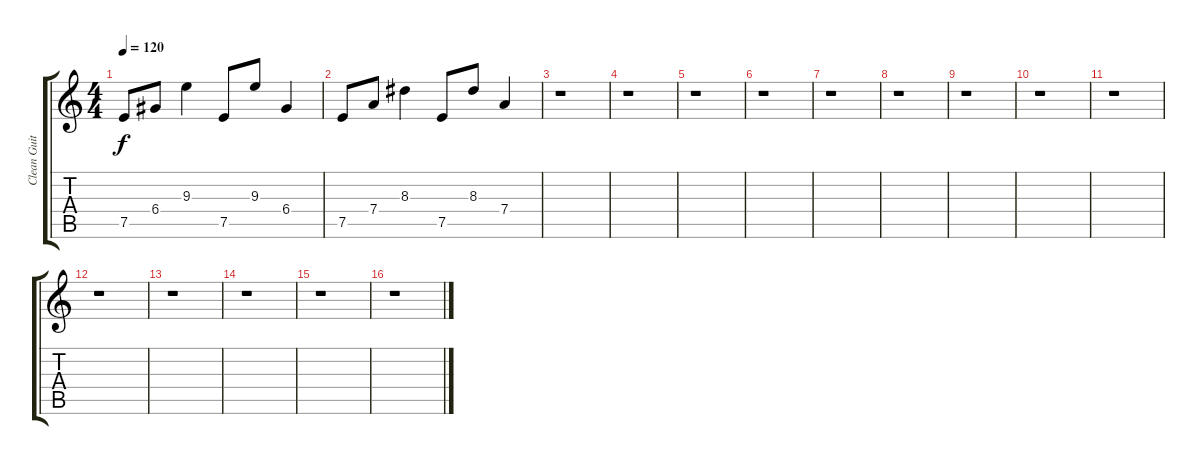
\track ("Clean Guitar" "Clean Guit") {instrument electricguitarclean}
\staff {score tabs}
\tuning (E4 B3 G3 D3 A2 E2) {hide}
\ts (4 4)
\tempo 120
\clef g2
\ks c
7.5.8{dy f} 6.4.8 9.3.4 7.5.8 9.3.8 6.4.4 |
7.5.8 7.4.8 8.3.4 7.5.8 8.3.8 7.4.4 |
r.1 |
r.1 |
r.1 |
r.1 |
r.1 |
r.1 |
r.1 |
r.1 |
r.1 |
r.1 |
r.1 |
r.1 |
r.1 |
r.1
